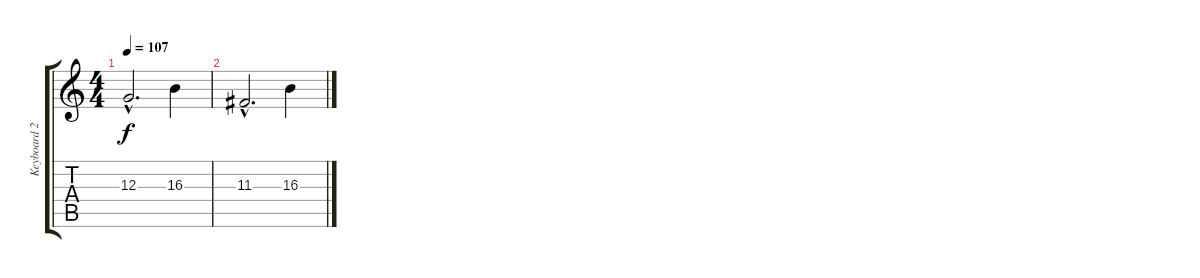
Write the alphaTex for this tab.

\track ("Keyboard 2" "Keyboard 2") {instrument englishhorn}
\staff {score tabs}
\tuning (E4 B3 G3 D3 A2 E2) {hide}
\ts (4 4)
\tempo 107
\clef g2
\ks c
12.3{hac}.2{d dy f} 16.3.4 |
11.3{hac}.2{d} 16.3.4
